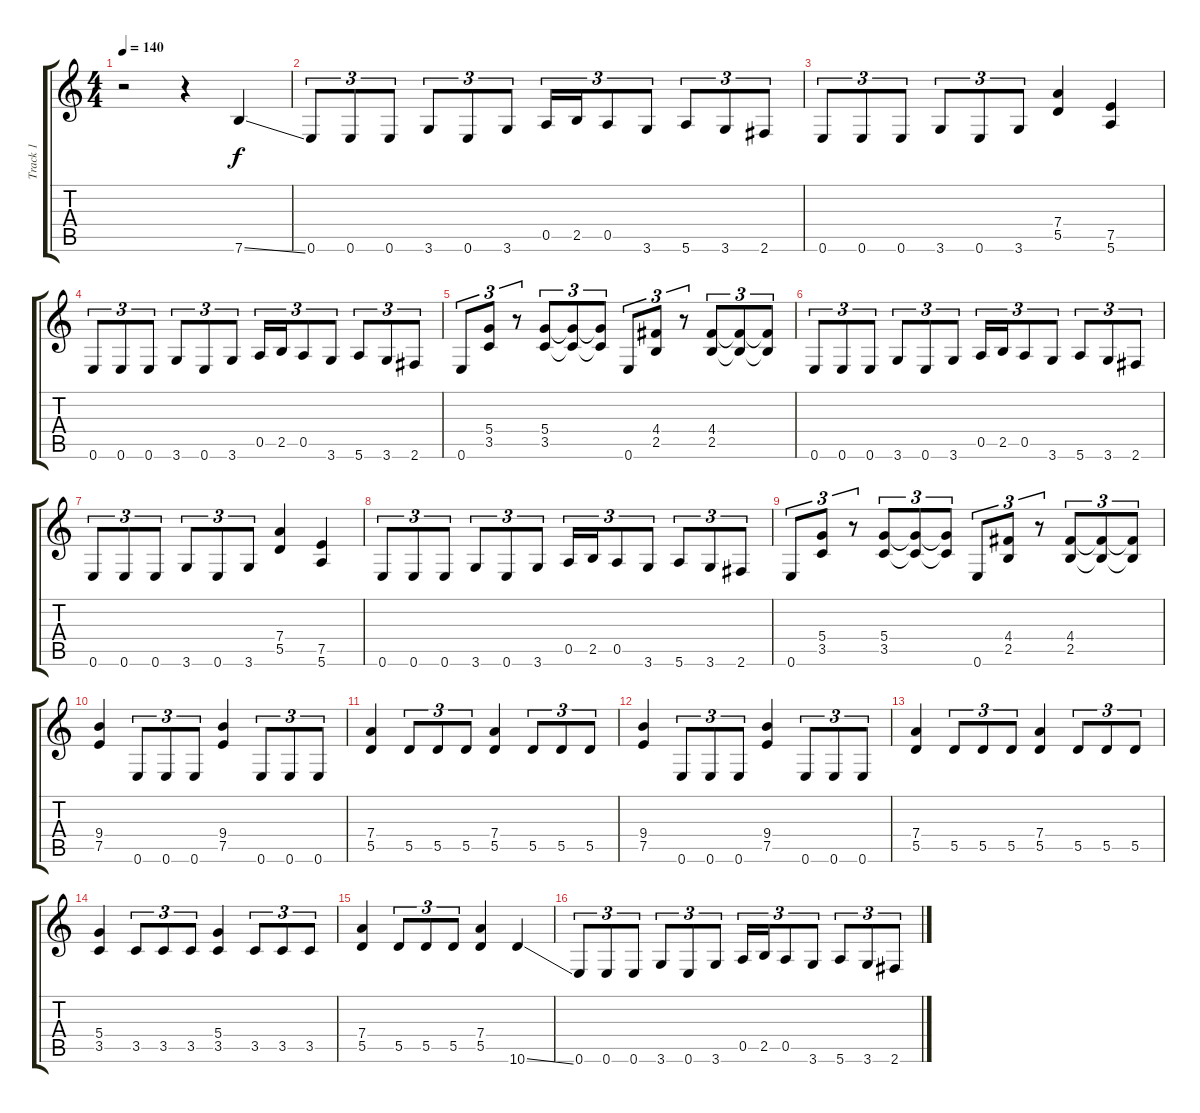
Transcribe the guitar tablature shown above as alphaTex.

\track ("Track 1" "Track 1") {instrument distortionguitar}
\staff {score tabs}
\tuning (E4 B3 G3 D3 A2 E2) {hide}
\ts (4 4)
\tempo 140
\clef g2
\ks c
r.2{dy f instrument distortionguitar} r.4 7.6{ss}.4 |
0.6.8{tu (3 2)} 0.6.8{tu (3 2)} 0.6.8{tu (3 2)} 3.6.8{tu (3 2)} 0.6.8{tu (3 2)} 3.6.8{tu (3 2)} 0.5.16{tu (3 2)} 2.5.16{tu (3 2)} 0.5.8{tu (3 2)} 3.6.8{tu (3 2)} 5.6.8{tu (3 2)} 3.6.8{tu (3 2)} 2.6.8{tu (3 2)} |
0.6.8{tu (3 2)} 0.6.8{tu (3 2)} 0.6.8{tu (3 2)} 3.6.8{tu (3 2)} 0.6.8{tu (3 2)} 3.6.8{tu (3 2)} (7.4 5.5).4 (7.5 5.6).4 |
0.6.8{tu (3 2)} 0.6.8{tu (3 2)} 0.6.8{tu (3 2)} 3.6.8{tu (3 2)} 0.6.8{tu (3 2)} 3.6.8{tu (3 2)} 0.5.16{tu (3 2)} 2.5.16{tu (3 2)} 0.5.8{tu (3 2)} 3.6.8{tu (3 2)} 5.6.8{tu (3 2)} 3.6.8{tu (3 2)} 2.6.8{tu (3 2)} |
0.6.8{tu (3 2)} (5.4 3.5).8{tu (3 2)} r.8{tu (3 2)} (5.4 3.5).8{tu (3 2)} (5.4{t} 3.5{t}).8{tu (3 2)} (5.4{t} 3.5{t}).8{tu (3 2)} 0.6.8{tu (3 2)} (4.4 2.5).8{tu (3 2)} r.8{tu (3 2)} (4.4 2.5).8{tu (3 2)} (4.4{t} 2.5{t}).8{tu (3 2)} (4.4{t} 2.5{t}).8{tu (3 2)} |
0.6.8{tu (3 2)} 0.6.8{tu (3 2)} 0.6.8{tu (3 2)} 3.6.8{tu (3 2)} 0.6.8{tu (3 2)} 3.6.8{tu (3 2)} 0.5.16{tu (3 2)} 2.5.16{tu (3 2)} 0.5.8{tu (3 2)} 3.6.8{tu (3 2)} 5.6.8{tu (3 2)} 3.6.8{tu (3 2)} 2.6.8{tu (3 2)} |
0.6.8{tu (3 2)} 0.6.8{tu (3 2)} 0.6.8{tu (3 2)} 3.6.8{tu (3 2)} 0.6.8{tu (3 2)} 3.6.8{tu (3 2)} (7.4 5.5).4 (7.5 5.6).4 |
0.6.8{tu (3 2)} 0.6.8{tu (3 2)} 0.6.8{tu (3 2)} 3.6.8{tu (3 2)} 0.6.8{tu (3 2)} 3.6.8{tu (3 2)} 0.5.16{tu (3 2)} 2.5.16{tu (3 2)} 0.5.8{tu (3 2)} 3.6.8{tu (3 2)} 5.6.8{tu (3 2)} 3.6.8{tu (3 2)} 2.6.8{tu (3 2)} |
0.6.8{tu (3 2)} (5.4 3.5).8{tu (3 2)} r.8{tu (3 2)} (5.4 3.5).8{tu (3 2)} (5.4{t} 3.5{t}).8{tu (3 2)} (5.4{t} 3.5{t}).8{tu (3 2)} 0.6.8{tu (3 2)} (4.4 2.5).8{tu (3 2)} r.8{tu (3 2)} (4.4 2.5).8{tu (3 2)} (4.4{t} 2.5{t}).8{tu (3 2)} (4.4{t} 2.5{t}).8{tu (3 2)} |
(9.4 7.5).4 0.6.8{tu (3 2)} 0.6.8{tu (3 2)} 0.6.8{tu (3 2)} (9.4 7.5).4 0.6.8{tu (3 2)} 0.6.8{tu (3 2)} 0.6.8{tu (3 2)} |
(7.4 5.5).4 5.5.8{tu (3 2)} 5.5.8{tu (3 2)} 5.5.8{tu (3 2)} (7.4 5.5).4 5.5.8{tu (3 2)} 5.5.8{tu (3 2)} 5.5.8{tu (3 2)} |
(9.4 7.5).4 0.6.8{tu (3 2)} 0.6.8{tu (3 2)} 0.6.8{tu (3 2)} (9.4 7.5).4 0.6.8{tu (3 2)} 0.6.8{tu (3 2)} 0.6.8{tu (3 2)} |
(7.4 5.5).4 5.5.8{tu (3 2)} 5.5.8{tu (3 2)} 5.5.8{tu (3 2)} (7.4 5.5).4 5.5.8{tu (3 2)} 5.5.8{tu (3 2)} 5.5.8{tu (3 2)} |
(5.4 3.5).4 3.5.8{tu (3 2)} 3.5.8{tu (3 2)} 3.5.8{tu (3 2)} (5.4 3.5).4 3.5.8{tu (3 2)} 3.5.8{tu (3 2)} 3.5.8{tu (3 2)} |
(7.4 5.5).4 5.5.8{tu (3 2)} 5.5.8{tu (3 2)} 5.5.8{tu (3 2)} (7.4 5.5).4 10.6{ss}.4 |
0.6.8{tu (3 2)} 0.6.8{tu (3 2)} 0.6.8{tu (3 2)} 3.6.8{tu (3 2)} 0.6.8{tu (3 2)} 3.6.8{tu (3 2)} 0.5.16{tu (3 2)} 2.5.16{tu (3 2)} 0.5.8{tu (3 2)} 3.6.8{tu (3 2)} 5.6.8{tu (3 2)} 3.6.8{tu (3 2)} 2.6.8{tu (3 2)}
